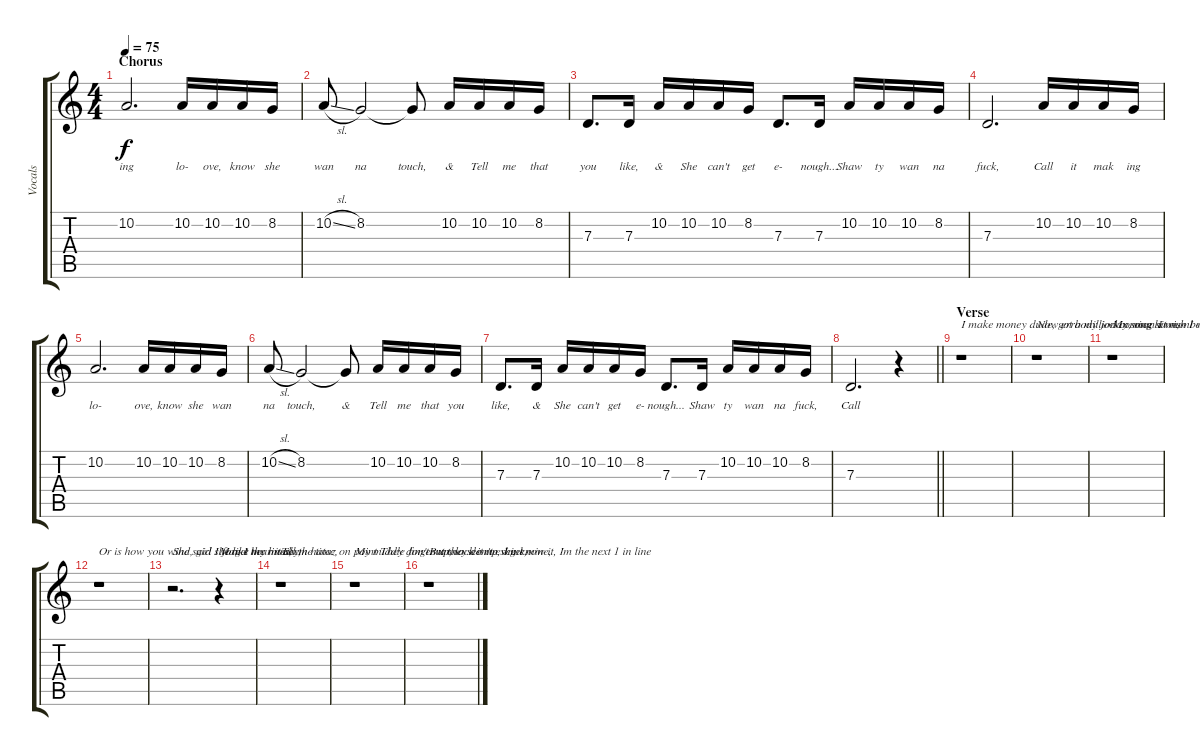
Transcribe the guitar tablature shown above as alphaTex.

\track ("Vocals" "Vocals") {instrument lead2sawtooth}
\staff {score tabs}
\tuning (E4 B3 G3 D3 A2 E2) {hide}
\ts (4 4)
\section ("" "Chorus")
\tempo 75
\clef g2
\ks c
10.2.2{d lyrics (0 "ing") lyrics (1 "") lyrics (2 "") lyrics (3 "") lyrics (4 "") dy f} 10.2.16{lyrics (0 "lo-") lyrics (1 "") lyrics (2 "") lyrics (3 "") lyrics (4 "")} 10.2.16{lyrics (0 "ove,") lyrics (1 "") lyrics (2 "") lyrics (3 "") lyrics (4 "")} 10.2.16{lyrics (0 "know") lyrics (1 "") lyrics (2 "") lyrics (3 "") lyrics (4 "")} 8.2.16{lyrics (0 "she") lyrics (1 "") lyrics (2 "") lyrics (3 "") lyrics (4 "")} |
10.2{sl}.8{lyrics (0 "wan") lyrics (1 "") lyrics (2 "") lyrics (3 "") lyrics (4 "")} 8.2.2{lyrics (0 "na") lyrics (1 "") lyrics (2 "") lyrics (3 "") lyrics (4 "")} 8.2{t}.8{lyrics (0 "touch,") lyrics (1 "") lyrics (2 "") lyrics (3 "") lyrics (4 "")} 10.2.16{lyrics (0 "&") lyrics (1 "") lyrics (2 "") lyrics (3 "") lyrics (4 "")} 10.2.16{lyrics (0 "Tell") lyrics (1 "") lyrics (2 "") lyrics (3 "") lyrics (4 "")} 10.2.16{lyrics (0 "me") lyrics (1 "") lyrics (2 "") lyrics (3 "") lyrics (4 "")} 8.2.16{lyrics (0 "that") lyrics (1 "") lyrics (2 "") lyrics (3 "") lyrics (4 "")} |
7.3.8{d lyrics (0 "you") lyrics (1 "") lyrics (2 "") lyrics (3 "") lyrics (4 "")} 7.3.16{lyrics (0 "like,") lyrics (1 "") lyrics (2 "") lyrics (3 "") lyrics (4 "")} 10.2.16{lyrics (0 "&") lyrics (1 "") lyrics (2 "") lyrics (3 "") lyrics (4 "")} 10.2.16{lyrics (0 "She") lyrics (1 "") lyrics (2 "") lyrics (3 "") lyrics (4 "")} 10.2.16{lyrics (0 "can't") lyrics (1 "") lyrics (2 "") lyrics (3 "") lyrics (4 "")} 8.2.16{lyrics (0 "get") lyrics (1 "") lyrics (2 "") lyrics (3 "") lyrics (4 "")} 7.3.8{d lyrics (0 "e-") lyrics (1 "") lyrics (2 "") lyrics (3 "") lyrics (4 "")} 7.3.16{lyrics (0 "nough...") lyrics (1 "") lyrics (2 "") lyrics (3 "") lyrics (4 "")} 10.2.16{lyrics (0 "Shaw") lyrics (1 "") lyrics (2 "") lyrics (3 "") lyrics (4 "")} 10.2.16{lyrics (0 "ty") lyrics (1 "") lyrics (2 "") lyrics (3 "") lyrics (4 "")} 10.2.16{lyrics (0 "wan") lyrics (1 "") lyrics (2 "") lyrics (3 "") lyrics (4 "")} 8.2.16{lyrics (0 "na") lyrics (1 "") lyrics (2 "") lyrics (3 "") lyrics (4 "")} |
7.3.2{d lyrics (0 "fuck,") lyrics (1 "") lyrics (2 "") lyrics (3 "") lyrics (4 "")} 10.2.16{lyrics (0 "Call") lyrics (1 "") lyrics (2 "") lyrics (3 "") lyrics (4 "")} 10.2.16{lyrics (0 "it") lyrics (1 "") lyrics (2 "") lyrics (3 "") lyrics (4 "")} 10.2.16{lyrics (0 "mak") lyrics (1 "") lyrics (2 "") lyrics (3 "") lyrics (4 "")} 8.2.16{lyrics (0 "ing") lyrics (1 "") lyrics (2 "") lyrics (3 "") lyrics (4 "")} |
10.2.2{d lyrics (0 "lo-") lyrics (1 "") lyrics (2 "") lyrics (3 "") lyrics (4 "")} 10.2.16{lyrics (0 "ove,") lyrics (1 "") lyrics (2 "") lyrics (3 "") lyrics (4 "")} 10.2.16{lyrics (0 "know") lyrics (1 "") lyrics (2 "") lyrics (3 "") lyrics (4 "")} 10.2.16{lyrics (0 "she") lyrics (1 "") lyrics (2 "") lyrics (3 "") lyrics (4 "")} 8.2.16{lyrics (0 "wan") lyrics (1 "") lyrics (2 "") lyrics (3 "") lyrics (4 "")} |
10.2{sl}.8{lyrics (0 "na") lyrics (1 "") lyrics (2 "") lyrics (3 "") lyrics (4 "")} 8.2.2{lyrics (0 "touch,") lyrics (1 "") lyrics (2 "") lyrics (3 "") lyrics (4 "")} 8.2{t}.8{lyrics (0 "&") lyrics (1 "") lyrics (2 "") lyrics (3 "") lyrics (4 "")} 10.2.16{lyrics (0 "Tell") lyrics (1 "") lyrics (2 "") lyrics (3 "") lyrics (4 "")} 10.2.16{lyrics (0 "me") lyrics (1 "") lyrics (2 "") lyrics (3 "") lyrics (4 "")} 10.2.16{lyrics (0 "that") lyrics (1 "") lyrics (2 "") lyrics (3 "") lyrics (4 "")} 8.2.16{lyrics (0 "you") lyrics (1 "") lyrics (2 "") lyrics (3 "") lyrics (4 "")} |
7.3.8{d lyrics (0 "like,") lyrics (1 "") lyrics (2 "") lyrics (3 "") lyrics (4 "")} 7.3.16{lyrics (0 "&") lyrics (1 "") lyrics (2 "") lyrics (3 "") lyrics (4 "")} 10.2.16{lyrics (0 "She") lyrics (1 "") lyrics (2 "") lyrics (3 "") lyrics (4 "")} 10.2.16{lyrics (0 "can't") lyrics (1 "") lyrics (2 "") lyrics (3 "") lyrics (4 "")} 10.2.16{lyrics (0 "get") lyrics (1 "") lyrics (2 "") lyrics (3 "") lyrics (4 "")} 8.2.16{lyrics (0 "e-") lyrics (1 "") lyrics (2 "") lyrics (3 "") lyrics (4 "")} 7.3.8{d lyrics (0 "nough...") lyrics (1 "") lyrics (2 "") lyrics (3 "") lyrics (4 "")} 7.3.16{lyrics (0 "Shaw") lyrics (1 "") lyrics (2 "") lyrics (3 "") lyrics (4 "")} 10.2.16{lyrics (0 "ty") lyrics (1 "") lyrics (2 "") lyrics (3 "") lyrics (4 "")} 10.2.16{lyrics (0 "wan") lyrics (1 "") lyrics (2 "") lyrics (3 "") lyrics (4 "")} 10.2.16{lyrics (0 "na") lyrics (1 "") lyrics (2 "") lyrics (3 "") lyrics (4 "")} 8.2.16{lyrics (0 "fuck,") lyrics (1 "") lyrics (2 "") lyrics (3 "") lyrics (4 "")} |
\barLineRight lightlight
7.3.2{d lyrics (0 "Call") lyrics (1 "") lyrics (2 "") lyrics (3 "") lyrics (4 "")} r.4 |
\section ("" "Verse")
r.1{txt "I make money dude, got a million coming soon,"} |
r.1{txt "Now errbody jockin, man I wish I was you,"} |
r.1{txt "My song hit number one, ya I love the way you move"} |
r.1{txt "Or is how you wind, girl I forget the lines,"} |
r.2{d txt "She said she like my money,"} r.4{txt "Man I hear it all the time,"} |
r.1{txt "Them hataz on point They don't wanna see me shine,"} |
r.1{txt "My middle finger up, lock it up, I get mine,"} |
r.1{txt "But they don't even know it, Im the next 1 in line"}
